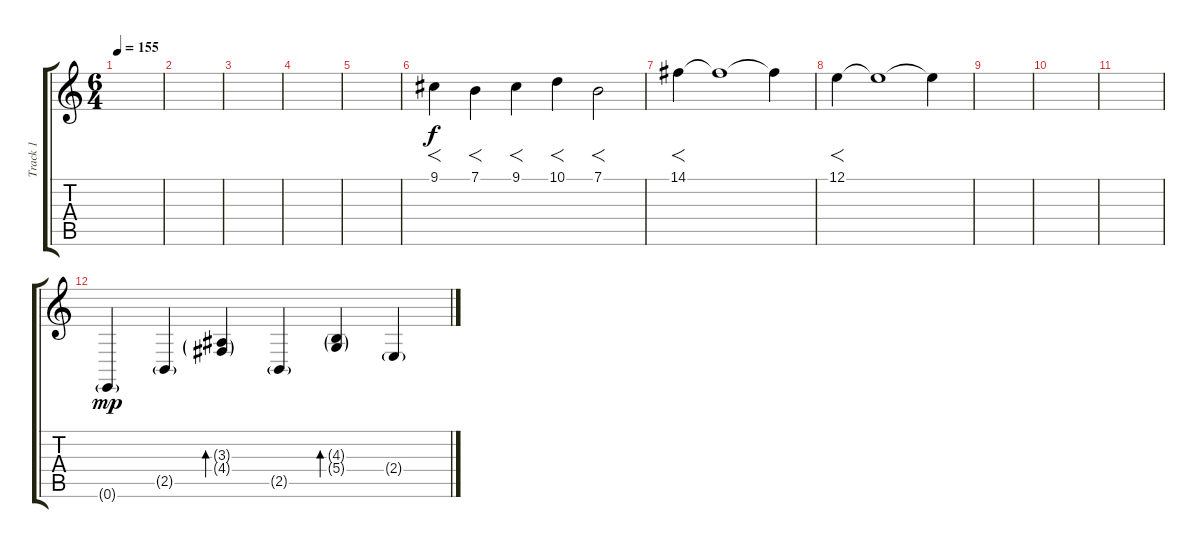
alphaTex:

\track ("Track 1" "Track 1") {instrument orchestralharp}
\staff {score tabs}
\tuning (E4 B3 G3 D3 A2 E2) {hide}
\ts (6 4)
\tempo 155
\clef g2
\ks c
|
|
|
|
|
9.1.4{f dy f} 7.1.4{f} 9.1.4{f} 10.1.4{f} 7.1.2{f} |
14.1.4{f} 14.1{t}.1 14.1{t}.4 |
12.1.4{f} 12.1{t}.1 12.1{t}.4 |
|
|
|
0.6{g}.4{dy mp} 2.5{g}.4 (3.3{g} 4.4{g}).4{bd 120} 2.5{g}.4 (4.3{g} 5.4{g}).4{bd 120} 2.4{g}.4
